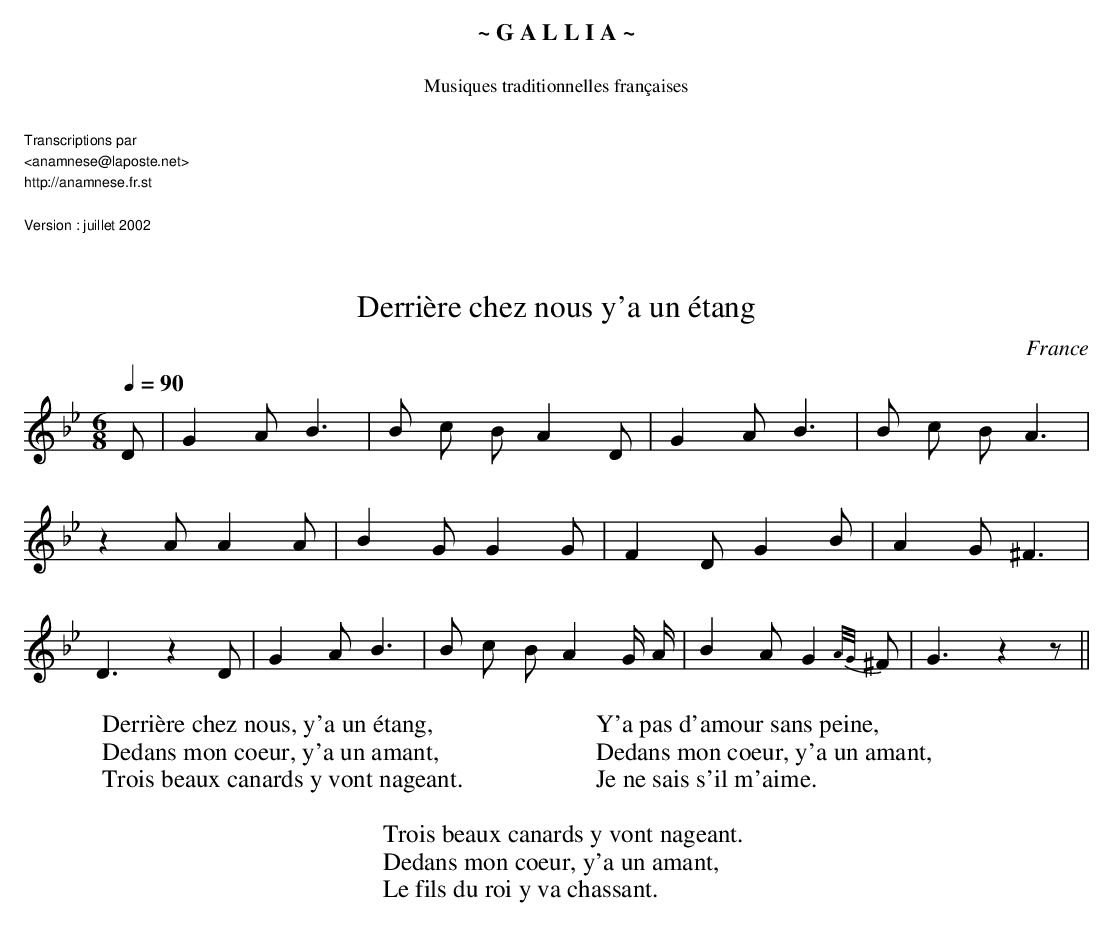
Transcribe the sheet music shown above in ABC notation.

X:1
T:Derrière chez nous y'a un étang
O:France
M:6/8
L:1/8
Q:1/4=90
K:Bb
D | G2 A B3 | B c B A2 D | G2 A B3 | B c B A3 |
z2 A A2 A | B2 G G2 G | F2 D G2 B | A2 G ^F3 |
D3 z2 D | G2 A B3 | B c B A2 G/ A/ | B2 A G2 {A/G/}^F | G3 z2 z ||
W:Derrière chez nous, y'a un étang,
W:Dedans mon coeur, y'a un amant,
W:Trois beaux canards y vont nageant.
W:
W:   Y'a pas d'amour sans peine,
W:   Dedans mon coeur, y'a un amant,
W:   Je ne sais s'il m'aime.
W:
W:Trois beaux canards y vont nageant.
W:Dedans mon coeur, y'a un amant,
W:Le fils du roi y va chassant.
